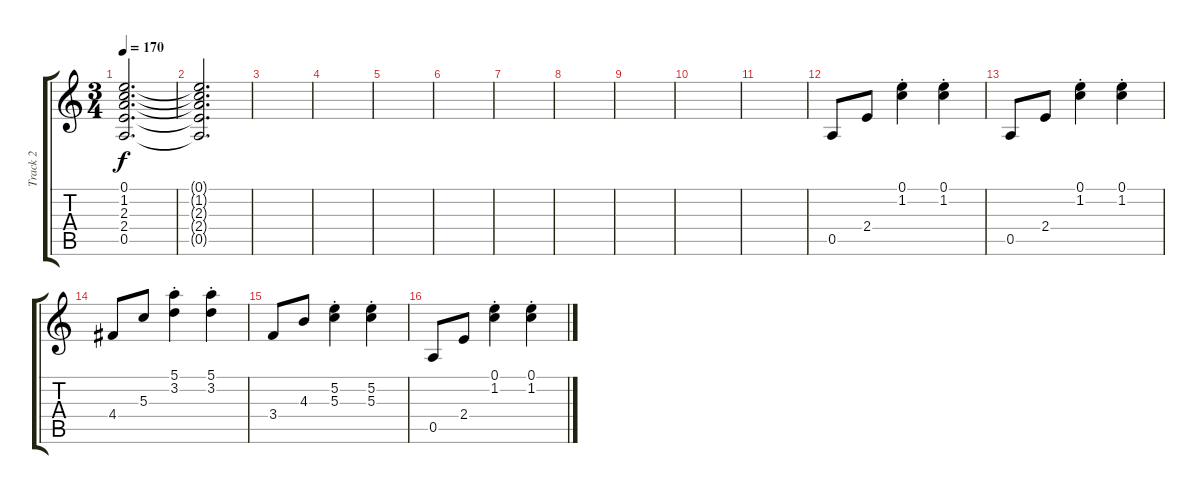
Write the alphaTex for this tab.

\track ("Track 2" "Track 2") {instrument electricguitarjazz}
\staff {score tabs}
\tuning (E4 B3 G3 D3 A2 D2) {hide}
\ts (3 4)
\tempo 170
\clef g2
\ks c
(0.1{t} 1.2{t} 2.3{t} 2.4{t} 0.5{t}).2{d dy f} |
(0.1{t} 1.2{t} 2.3{t} 2.4{t} 0.5{t}).2{d} |
|
|
|
|
|
|
|
|
|
0.5.8 2.4.8 (0.1{st} 1.2).4 (0.1{st} 1.2).4 |
0.5.8 2.4.8 (0.1{st} 1.2).4 (0.1{st} 1.2).4 |
4.4.8 5.3.8 (5.1 3.2{st}).4 (5.1 3.2{st}).4 |
3.4.8 4.3.8 (5.2{st} 5.3).4 (5.2{st} 5.3).4 |
0.5.8 2.4.8 (0.1{st} 1.2).4 (0.1{st} 1.2).4
